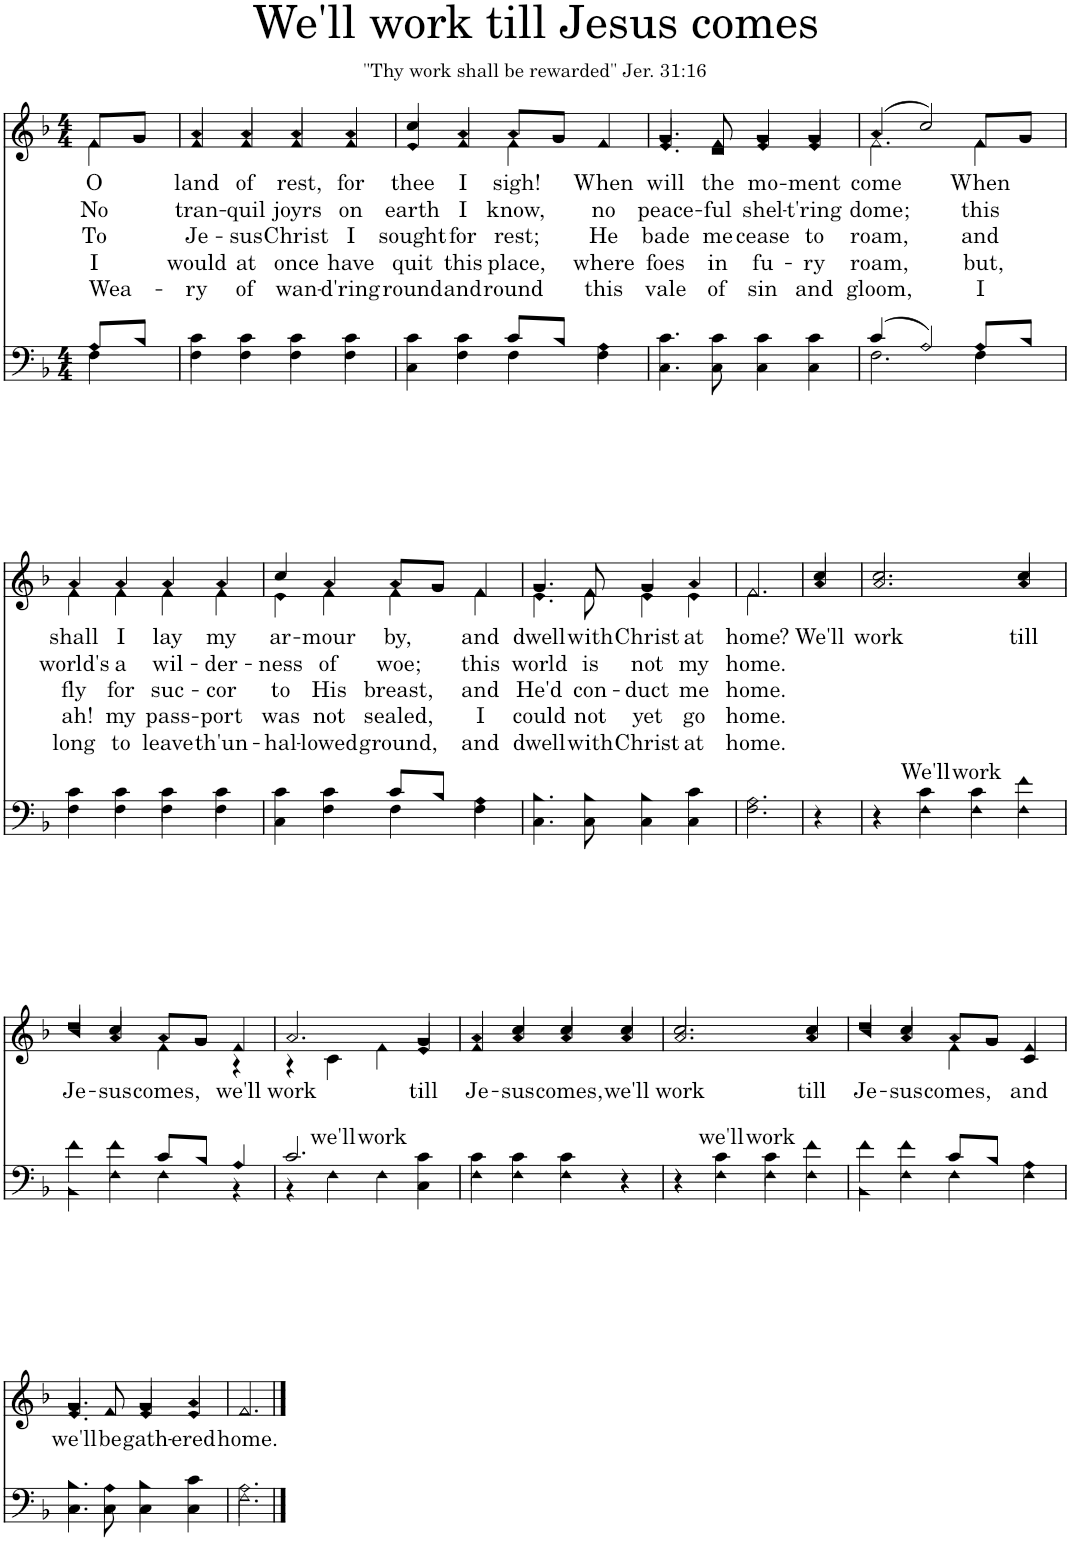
**kern	**text	**kern	**text	**text	**text	**text	**text
*part2	*part2	*part1	*part1	*part1	*part1	*part1	*part1
*staff2	*staff2	*staff1	*staff1	*staff1	*staff1	*staff1	*staff1
*I"Men	*	*I"Women	*	*	*	*	*
*clefF4	*	*clefG2	*	*	*	*	*
*k[b-]	*	*k[b-]	*	*	*	*	*
*M4/4	*	*M4/4	*	*	*	*	*
=1	=1	=1	=1	=1	=1	=1	=1
*^	*	*	*	*	*	*	*
!	!	!	!	!LO:LY:b	!LO:LY:b	!LO:LY:b	!LO:LY:b	!LO:LY:b
*	*	*	*^	*	*	*	*	*
8A/L	4F\	.	8f/L	4f\	O	No	To	I	Wea-
8B-/J	.	.	8g/J	.	.	.	.	.	.
=2	=2	=2	=2	=2	=2	=2	=2	=2	=2
!	!	!	!	!	!LO:LY:b	!LO:LY:b	!LO:LY:b	!LO:LY:b	!LO:LY:b
4c\	4F\	.	4a/	4f/	land	tran-	Je-	would	-ry
!	!	!	!	!	!LO:LY:b	!LO:LY:b	!LO:LY:b	!LO:LY:b	!LO:LY:b
4c\	4F\	.	4a/	4f/	of	-quil	-sus	at	of
!	!	!	!	!	!LO:LY:b	!LO:LY:b	!LO:LY:b	!LO:LY:b	!LO:LY:b
4c\	4F\	.	4a/	4f/	rest,	joyrs	Christ	once	wan-
!	!	!	!	!	!LO:LY:b	!LO:LY:b	!LO:LY:b	!LO:LY:b	!LO:LY:b
4c\	4F\	.	4a/	4f/	for	on	I	have	-d'ring
=3	=3	=3	=3	=3	=3	=3	=3	=3	=3
!	!	!	!	!	!LO:LY:b	!LO:LY:b	!LO:LY:b	!LO:LY:b	!LO:LY:b
4c\	4C\	.	4cc/	4e/	thee	earth	sought	quit	round
!	!	!	!	!	!LO:LY:b	!LO:LY:b	!LO:LY:b	!LO:LY:b	!LO:LY:b
4c\	4F\	.	4a/	4f/	I	I	for	this	and
!	!	!	!	!	!LO:LY:b	!LO:LY:b	!LO:LY:b	!LO:LY:b	!LO:LY:b
8c/L	4F\	.	8a/L	4f\	sigh!	know,	rest;	place,	round
8B-/J	.	.	8g/J	.	.	.	.	.	.
!	!	!	!	!	!LO:LY:b	!LO:LY:b	!LO:LY:b	!LO:LY:b	!LO:LY:b
4A\	4F\	.	4f/	4f	When	no	He	where	this
=4	=4	=4	=4	=4	=4	=4	=4	=4	=4
!	!	!	!	!	!LO:LY:b	!LO:LY:b	!LO:LY:b	!LO:LY:b	!LO:LY:b
4.c\	4.C\	.	4.g/	4.e/	will	peace-	bade	foes	vale
!	!	!	!	!	!LO:LY:b	!LO:LY:b	!LO:LY:b	!LO:LY:b	!LO:LY:b
8c\	8C\	.	8f/	8d/	the	-ful	me	in	of
!	!	!	!	!	!LO:LY:b	!LO:LY:b	!LO:LY:b	!LO:LY:b	!LO:LY:b
4c\	4C\	.	4g/	4e/	mo-	shel-	cease	fu-	sin
!	!	!	!	!	!LO:LY:b	!LO:LY:b	!LO:LY:b	!LO:LY:b	!LO:LY:b
4c\	4C\	.	4g/	4e/	-ment	-t'ring	to	-ry	and
=5	=5	=5	=5	=5	=5	=5	=5	=5	=5
!	!	!	!	!	!LO:LY:b	!LO:LY:b	!LO:LY:b	!LO:LY:b	!LO:LY:b
(4c/	2.F\	.	(4a/	2.f\	come	dome;	roam,	roam,	gloom,
2A/)	.	.	2cc/)	.	.	.	.	.	.
!	!	!	!	!	!LO:LY:b	!LO:LY:b	!LO:LY:b	!LO:LY:b	!LO:LY:b
8A/L	4F\	.	8f/L	4f\	When	this	and	but,	I
8B-/J	.	.	8g/J	.	.	.	.	.	.
!!LO:LB:g=z	!!
=6	=6	=6	=6	=6	=6	=6	=6	=6	=6
!	!	!	!	!	!LO:LY:b	!LO:LY:b	!LO:LY:b	!LO:LY:b	!LO:LY:b
4c\	4F\	.	4a/	4f\	shall	world's	fly	ah!	long
!	!	!	!	!	!LO:LY:b	!LO:LY:b	!LO:LY:b	!LO:LY:b	!LO:LY:b
4c\	4F\	.	4a/	4f\	I	a	for	my	to
!	!	!	!	!	!LO:LY:b	!LO:LY:b	!LO:LY:b	!LO:LY:b	!LO:LY:b
4c\	4F\	.	4a/	4f\	lay	wil-	suc-	pass-	leave
!	!	!	!	!	!LO:LY:b	!LO:LY:b	!LO:LY:b	!LO:LY:b	!LO:LY:b
4c\	4F\	.	4a/	4f\	my	-der-	-cor	-port	th'un-
=7	=7	=7	=7	=7	=7	=7	=7	=7	=7
!	!	!	!	!	!LO:LY:b	!LO:LY:b	!LO:LY:b	!LO:LY:b	!LO:LY:b
4c\	4C\	.	4cc/	4e\	ar-	-ness	to	was	-hal-
!	!	!	!	!	!LO:LY:b	!LO:LY:b	!LO:LY:b	!LO:LY:b	!LO:LY:b
4c\	4F\	.	4a/	4f\	-mour	of	His	not	-lowed
!	!	!	!	!	!LO:LY:b	!LO:LY:b	!LO:LY:b	!LO:LY:b	!LO:LY:b
8c/L	4F\	.	8a/L	4f\	by,	woe;	breast,	sealed,	ground,
8B-/J	.	.	8g/J	.	.	.	.	.	.
!	!	!	!	!	!LO:LY:b	!LO:LY:b	!LO:LY:b	!LO:LY:b	!LO:LY:b
4A\	4F\	.	4f/	4f\	and	this	and	I	and
=8	=8	=8	=8	=8	=8	=8	=8	=8	=8
!	!	!	!	!	!LO:LY:b	!LO:LY:b	!LO:LY:b	!LO:LY:b	!LO:LY:b
4.B-\	4.C\	.	4.g/	4.e\	dwell	world	He'd	could	dwell
!	!	!	!	!	!LO:LY:b	!LO:LY:b	!LO:LY:b	!LO:LY:b	!LO:LY:b
8B-\	8C\	.	8f/	8f\	with	is	con-	not	with
!	!	!	!	!	!LO:LY:b	!LO:LY:b	!LO:LY:b	!LO:LY:b	!LO:LY:b
4B-\	4C\	.	4g/	4e\	Christ	not	-duct	yet	Christ
!	!	!	!	!	!LO:LY:b	!LO:LY:b	!LO:LY:b	!LO:LY:b	!LO:LY:b
4c\	4C\	.	4a/	4e\	at	my	me	go	at
=9	=9	=9	=9	=9	=9	=9	=9	=9	=9
!	!	!	!	!	!LO:LY:b	!LO:LY:b	!LO:LY:b	!LO:LY:b	!LO:LY:b
2.A\	2.F\	.	2.f/	2.f\	home?	home.	home.	home.	home.
=10	=10	=10	=10	=10	=10	=10	=10	=10	=10
!	!	!	!	!	!LO:LY:b	!	!	!	!
*v	*v	*	*	*	*	*	*	*	*
4r	.	4cc/	4a/	We'll	.	.	.	.
=11	=11	=11	=11	=11	=11	=11	=11	=11
*^	*	*	*	*	*	*	*	*
!	!	!	!	!	!LO:LY:b	!	!	!	!
4r	4r	.	2.cc/	2.a/	work	.	.	.	.
!	!	!LO:LY:a	!	!	!	!	!	!	!
4c\	4F\	We'll	.	.	.	.	.	.	.
!	!	!LO:LY:a	!	!	!	!	!	!	!
4c\	4F\	work	.	.	.	.	.	.	.
!	!	!	!	!	!LO:LY:b	!	!	!	!
4f\	4F\	.	4cc/	4a/	till	.	.	.	.
!!LO:LB:g=z	!!
=12	=12	=12	=12	=12	=12	=12	=12	=12	=12
!	!	!	!	!	!LO:LY:b	!	!	!	!
4f\	4BB-\	.	4dd/	4b-/	Je-	.	.	.	.
!	!	!	!	!	!LO:LY:b	!	!	!	!
4f\	4F\	.	4cc/	4a/	-sus	.	.	.	.
!	!	!	!	!	!LO:LY:b	!	!	!	!
8c/L	4F\	.	8a/L	4f\	comes,	.	.	.	.
8B-/J	.	.	8g/J	.	.	.	.	.	.
!	!	!	!	!	!LO:LY:b	!	!	!	!
4A/	4r	.	4f/	4r	we'll	.	.	.	.
=13	=13	=13	=13	=13	=13	=13	=13	=13	=13
!	!	!	!	!	!LO:LY:b	!	!	!	!
2.c/	4r	.	2.a/	4r	work	.	.	.	.
!	!	!LO:LY:a	!	!	!	!	!	!	!
.	4F\	we'll	.	4c\	.	.	.	.	.
!	!	!LO:LY:a	!	!	!	!	!	!	!
.	4F\	work	.	4f\	.	.	.	.	.
!	!	!	!	!	!LO:LY:b	!	!	!	!
4c\	4C\	.	4g/	4e/	till	.	.	.	.
=14	=14	=14	=14	=14	=14	=14	=14	=14	=14
!	!	!	!	!	!LO:LY:b	!	!	!	!
4c\	4F\	.	4a/	4f/	Je-	.	.	.	.
!	!	!	!	!	!LO:LY:b	!	!	!	!
4c\	4F\	.	4cc/	4a/	-sus	.	.	.	.
!	!	!	!	!	!LO:LY:b	!	!	!	!
4c\	4F\	.	4cc/	4a/	comes,	.	.	.	.
!	!	!	!	!	!LO:LY:b	!	!	!	!
4r	4r	.	4cc/	4a/	we'll	.	.	.	.
=15	=15	=15	=15	=15	=15	=15	=15	=15	=15
!	!	!	!	!	!LO:LY:b	!	!	!	!
4r	4r	.	2.cc/	2.a/	work	.	.	.	.
!	!	!LO:LY:a	!	!	!	!	!	!	!
4c\	4F\	we'll	.	.	.	.	.	.	.
!	!	!LO:LY:a	!	!	!	!	!	!	!
4c\	4F\	work	.	.	.	.	.	.	.
!	!	!	!	!	!LO:LY:b	!	!	!	!
4f\	4F\	.	4cc/	4a/	till	.	.	.	.
=16	=16	=16	=16	=16	=16	=16	=16	=16	=16
!	!	!	!	!	!LO:LY:b	!	!	!	!
4f\	4BB-\	.	4dd/	4b-/	Je-	.	.	.	.
!	!	!	!	!	!LO:LY:b	!	!	!	!
4f\	4F\	.	4cc/	4a/	-sus	.	.	.	.
!	!	!	!	!	!LO:LY:b	!	!	!	!
8c/L	4F\	.	8a/L	4f\	comes,	.	.	.	.
8B-/J	.	.	8g/J	.	.	.	.	.	.
!	!	!	!	!	!LO:LY:b	!	!	!	!
4A\	4F\	.	4f/	4c/	and	.	.	.	.
!!LO:LB:g=z	!!
=17	=17	=17	=17	=17	=17	=17	=17	=17	=17
!	!	!	!	!	!LO:LY:b	!	!	!	!
4.B-\	4.C\	.	4.g/	4.e/	we'll	.	.	.	.
!	!	!	!	!	!LO:LY:b	!	!	!	!
8A\	8C\	.	8f/	8f/	be	.	.	.	.
!	!	!	!	!	!LO:LY:b	!	!	!	!
4B-\	4C\	.	4g/	4e/	gath-	.	.	.	.
!	!	!	!	!	!LO:LY:b	!	!	!	!
4c\	4C\	.	4a/	4e/	-ered	.	.	.	.
=18	=18	=18	=18	=18	=18	=18	=18	=18	=18
!	!	!	!	!	!LO:LY:b	!	!	!	!
2.A\	2.F\	.	2.f/	2.f	home.	.	.	.	.
*v	*v	*	*	*	*	*	*	*	*
*	*	*v	*v	*	*	*	*	*
==	==	==	==	==	==	==	==
*-	*-	*-	*-	*-	*-	*-	*-
